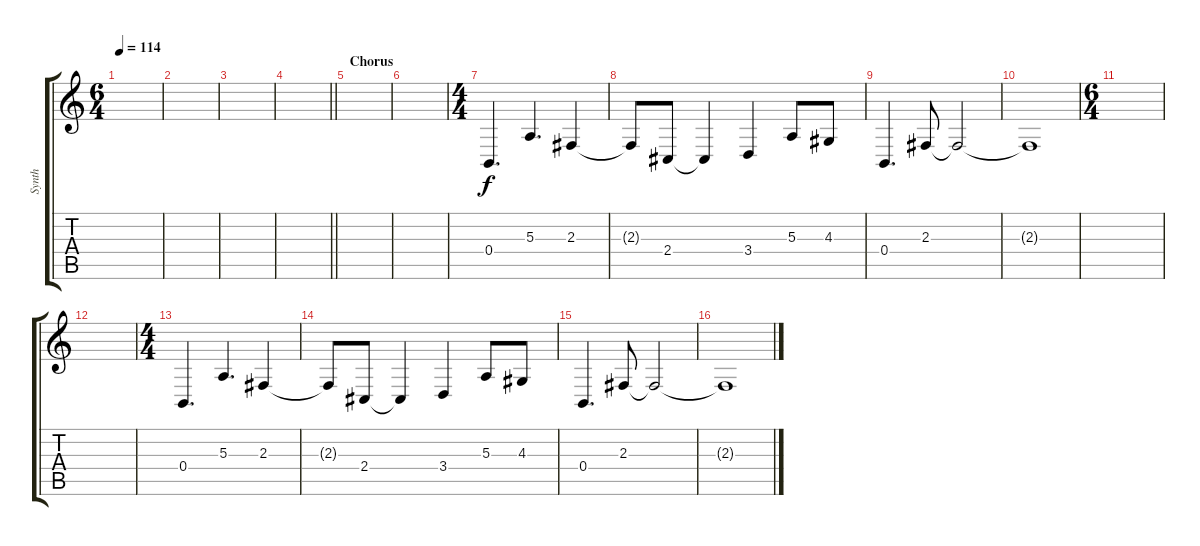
\track ("Synth" "Synth") {instrument lead8bassandlead}
\staff {score tabs}
\tuning (Db4 Ab3 E3 B2 Gb2 B1) {hide}
\ts (6 4)
\tempo 114
\clef g2
\ks c
|
|
|
\barLineRight lightlight
|
\section ("" "Chorus")
|
|
\ts (4 4)
0.4.4{d volume 16 instrument lead2sawtooth} 5.3.4{d} 2.3.4 |
2.3{t}.8 2.4.8 2.4{t}.4 3.4.4 5.3.8 4.3.8 |
0.4.4{d} 2.3.8 2.3{t}.2 |
2.3{t}.1 |
\ts (6 4)
|
|
\ts (4 4)
0.4.4{d} 5.3.4{d} 2.3.4 |
2.3{t}.8 2.4.8 2.4{t}.4 3.4.4 5.3.8 4.3.8 |
0.4.4{d} 2.3.8 2.3{t}.2 |
2.3{t}.1
